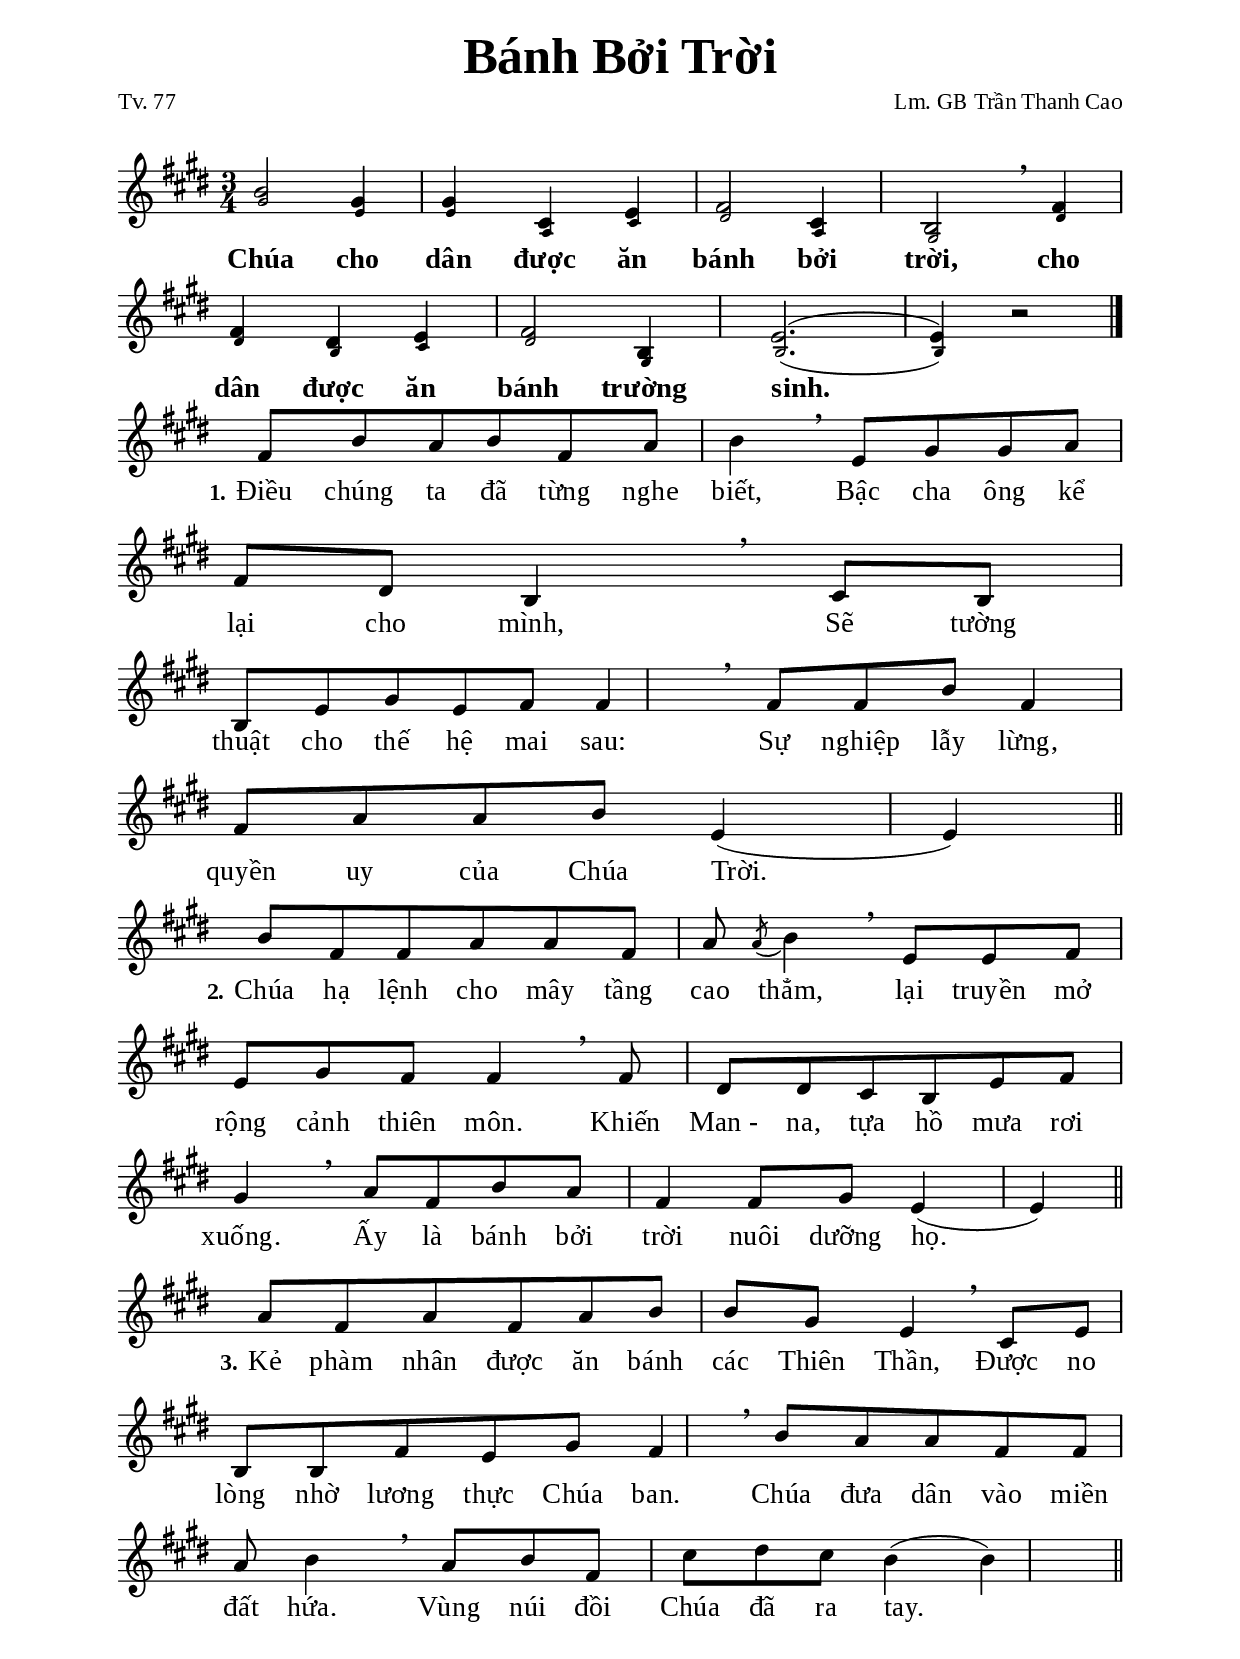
% Cài đặt chung
\version "2.22.1"
\include "english.ly"

\header {
  title = \markup { \fontsize #3 "Bánh Bởi Trời" }
  poet = "Tv. 77"
  composer = "Lm. GB Trần Thanh Cao"
  arranger = " "
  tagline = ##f
}

% Nhạc điệp khúc
nhacDiepKhucSop = \relative c'' {
  b2 gs4 |
  gs cs, e |
  fs2 cs4 |
  b2 \breathe fs'4 |
  fs ds e |
  fs2 b,4 |
  e2. ^( |
  e4) r2 \bar "|."
}

nhacDiepKhucBas = \relative c'' {
  gs2 e4 |
  e a, cs |
  ds2 a4 |
  gs2 ds'4 |
  ds b cs |
  ds2 gs,4 |
  b2. _( |
  b4) r2
}

% Nhạc phiên khúc
nhacPhienKhucMot = \relative c' {
  fs8 b a b fs a b4 \breathe
  e,8 gs gs a fs ds b4 \breathe
  cs8 b b e gs e fs fs4 \breathe
  fs8 fs b fs4 fs8 a a b e,4 (e) \bar "||"
}

nhacPhienKhucHai = \relative c'' {
  b8 fs fs a a fs a \acciaccatura a8 b4 \breathe
  e,8 e fs e gs fs fs4 \breathe
  fs8 ds ds cs b e fs gs4 \breathe
  a8 fs b a fs4 fs8 gs e4 (e) \bar "||"
}

nhacPhienKhucBa = \relative c'' {
  a8 fs a fs a b b gs e4 \breathe
  cs8 e b b fs' e gs fs4 \breathe
  b8 a a fs fs a b4 \breathe
  a8 b fs cs' ds cs b4 (b) \bar "||"
}

% Lời điệp khúc
loiDiepKhuc = \lyricmode {
  Chúa cho dân được ăn bánh bởi trời,
  cho dân được ăn bánh trường sinh.
}

% Lời phiên khúc
loiPhienKhucMot = \lyricmode {
  \set stanza = #"1."
  Điều chúng ta đã từng nghe biết,
  Bậc cha ông kể lại cho mình,
  Sẽ tường thuật cho thế hệ mai sau:
  Sự nghiệp lẫy lừng, quyền uy của Chúa Trời.
}

loiPhienKhucHai = \lyricmode {
  \set stanza = #"2."
  Chúa hạ lệnh cho mây tầng cao thẳm,
  lại truyền mở rộng cảnh thiên môn.
  Khiến "Man -" na, tựa hồ mưa rơi xuống.
  Ấy là bánh bởi trời nuôi dưỡng họ.
}

loiPhienKhucBa = \lyricmode {
  \set stanza = #"3."
  Kẻ phàm nhân được ăn bánh các Thiên Thần,
  Được no lòng nhờ lương thực Chúa ban.
  Chúa đưa dân vào miền đất hứa.
  Vùng núi đồi Chúa đã ra tay.
}


% Dàn trang
\paper {
  #(set-paper-size "a4")
  top-margin = 15\mm
  bottom-margin = 10\mm
  left-margin = 20\mm
  right-margin = 20\mm
  indent = #0
  #(define fonts
    (make-pango-font-tree
      "Liberation Serif"
      "Liberation Serif"
      "Liberation Serif"
      (/ 20 20)))
  page-count = #1
  system-system-spacing = #'((basic-distance . 12.5))
  score-system-spacing = #'((basic-distance . 12.5))
}

% Thiết lập tông và nhịp
TongNhip = { \key e \major \time 3/4 }

% Đổi kích thước nốt cho bè phụ
notBePhu =
#(define-music-function (font-size music) (number? ly:music?)
   (for-some-music
     (lambda (m)
       (if (music-is-of-type? m 'rhythmic-event)
           (begin
             (set! (ly:music-property m 'tweaks)
                   (cons `(font-size . ,font-size)
                         (ly:music-property m 'tweaks)))
             #t)
           #f))
     music)
   music)

\score {
  \new ChoirStaff <<
    \new Staff = diepKhuc \with {
        \consists "Merge_rests_engraver"
        %\magnifyStaff #(magstep +1)
        printPartCombineTexts = ##f
      }
      <<
      \new Voice \TongNhip \partCombine 
        \nhacDiepKhucSop
        \notBePhu -3 { \nhacDiepKhucBas }
      \new NullVoice = nhacThamChieu \nhacDiepKhucSop
      \new Lyrics \lyricsto nhacThamChieu \loiDiepKhuc
      >>
  >>
  \layout {
    \override Lyrics.LyricText.font-series = #'bold
    \override Lyrics.LyricText.font-size = #+2
    \override Lyrics.LyricSpace.minimum-distance = #4.0
    \override Score.BarNumber.break-visibility = ##(#f #f #f)
    \override Score.SpacingSpanner.uniform-stretching = ##t
  }
}

\score {
  \new ChoirStaff <<
    \new Staff = phienKhuc \with {
        %\magnifyStaff #(magstep +1)
      }
      <<
      \new Voice = beSop {
        \key e \major \time 3/4 \nhacPhienKhucMot
      }
    >>
    \new Lyrics \lyricsto beSop \loiPhienKhucMot
  >>
  \layout {
    \override Staff.TimeSignature.transparent = ##t
    \override Lyrics.LyricText.font-size = #+2
    \override Lyrics.LyricSpace.minimum-distance = #3.0
    \override Score.BarNumber.break-visibility = ##(#f #f #f)
    \override Score.SpacingSpanner.uniform-stretching = ##t
    \set Score.barAlways = ##t
    \set Score.defaultBarType = ""
  } 
}

\score {
  \new ChoirStaff <<
    \new Staff = phienKhuc \with {
        %\magnifyStaff #(magstep +1)
      }
      <<
      \new Voice = beSop {
        \key e \major \time 3/4 \nhacPhienKhucHai
      }
    >>
    \new Lyrics \lyricsto beSop \loiPhienKhucHai
  >>
  \layout {
    \override Staff.TimeSignature.transparent = ##t
    \override Lyrics.LyricText.font-size = #+2
    \override Lyrics.LyricSpace.minimum-distance = #2.7
    \override Score.BarNumber.break-visibility = ##(#f #f #f)
    \override Score.SpacingSpanner.uniform-stretching = ##t
    \set Score.barAlways = ##t
    \set Score.defaultBarType = ""
  } 
}

\score {
  \new ChoirStaff <<
    \new Staff = phienKhuc \with {
        %\magnifyStaff #(magstep +1)
      }
      <<
      \new Voice = beSop {
        \key e \major \time 3/4 \nhacPhienKhucBa
      }
    >>
    \new Lyrics \lyricsto beSop \loiPhienKhucBa
  >>
  \layout {
    \override Staff.TimeSignature.transparent = ##t
    \override Lyrics.LyricText.font-size = #+2
    \override Lyrics.LyricSpace.minimum-distance = #2.7
    \override Score.BarNumber.break-visibility = ##(#f #f #f)
    \override Score.SpacingSpanner.uniform-stretching = ##t
    \set Score.barAlways = ##t
    \set Score.defaultBarType = ""
  } 
}
